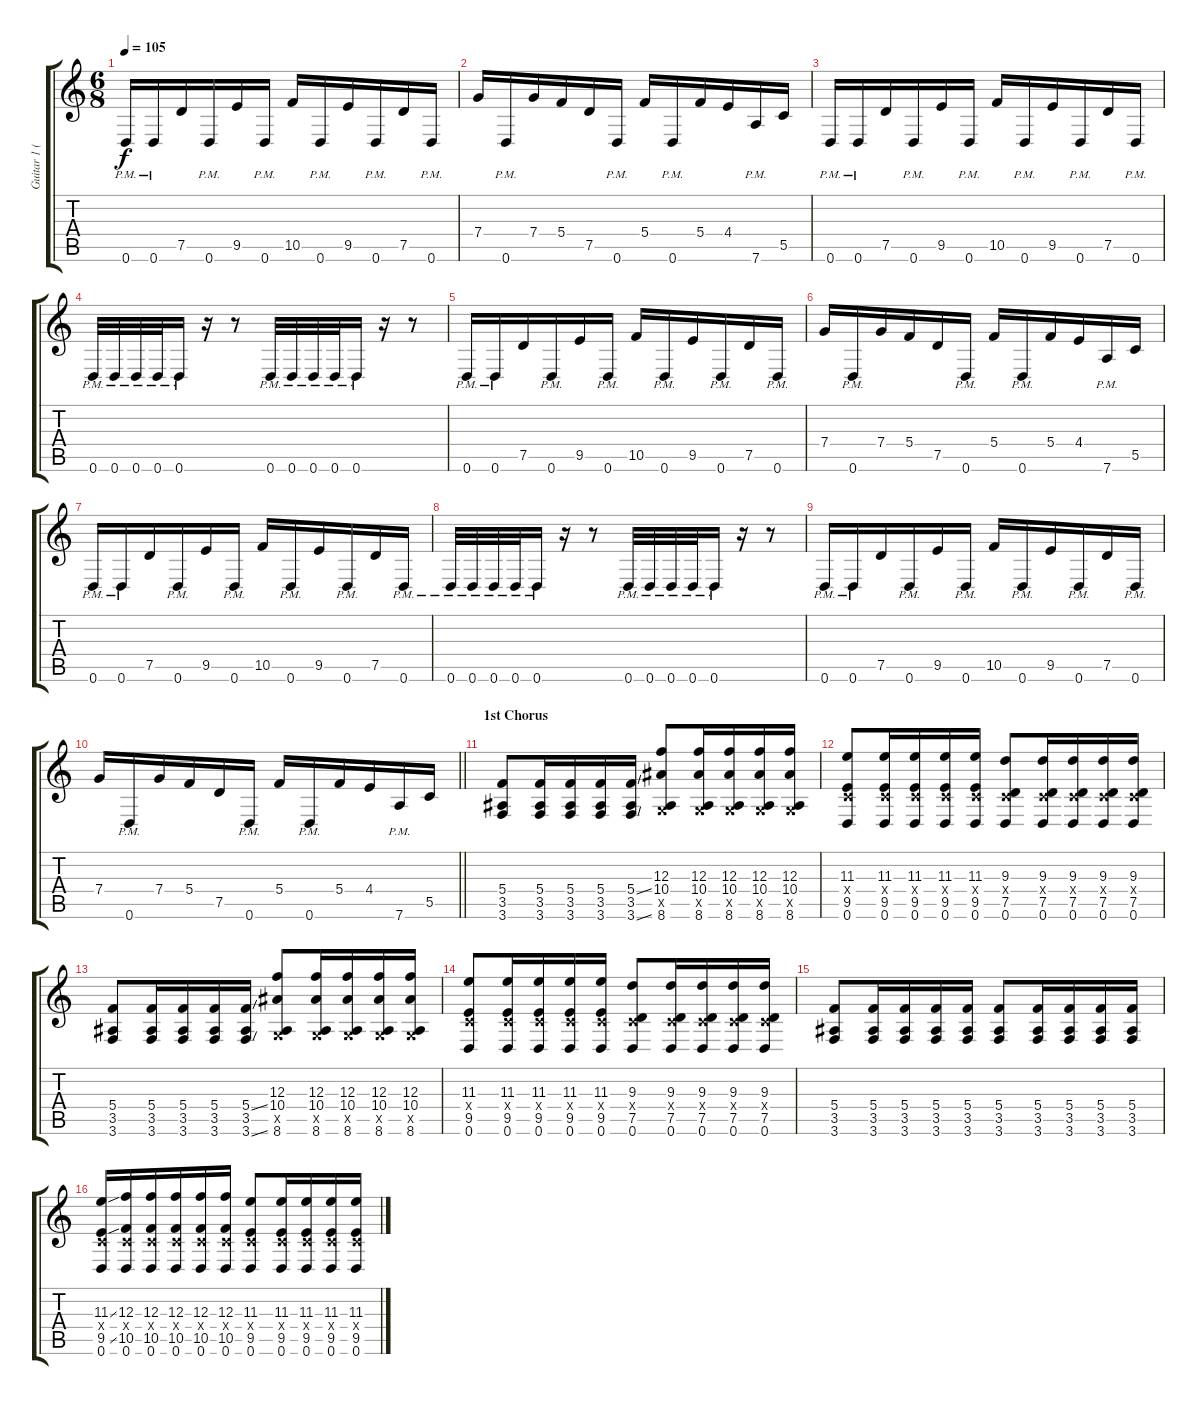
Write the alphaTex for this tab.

\track ("Guitar 1 (Rhythm)" "Guitar 1 (") {instrument distortionguitar}
\staff {score tabs}
\tuning (D4 A3 F3 C3 G2 D2) {hide}
\ts (6 8)
\tempo 105
\clef g2
\ks c
0.6{pm}.16{dy f} 0.6{pm}.16 7.5.16 0.6{pm}.16 9.5.16 0.6{pm}.16 10.5.16 0.6{pm}.16 9.5.16 0.6{pm}.16 7.5.16 0.6{pm}.16 |
7.4.16 0.6{pm}.16 7.4.16 5.4.16 7.5.16 0.6{pm}.16 5.4.16 0.6{pm}.16 5.4.16 4.4.16 7.6{pm}.16 5.5.16 |
0.6{pm}.16 0.6{pm}.16 7.5.16 0.6{pm}.16 9.5.16 0.6{pm}.16 10.5.16 0.6{pm}.16 9.5.16 0.6{pm}.16 7.5.16 0.6{pm}.16 |
0.6{pm}.32 0.6{pm}.32 0.6{pm}.32 0.6{pm}.32 0.6{pm}.16 r.16 r.8 0.6{pm}.32 0.6{pm}.32 0.6{pm}.32 0.6{pm}.32 0.6{pm}.16 r.16 r.8 |
0.6{pm}.16 0.6{pm}.16 7.5.16 0.6{pm}.16 9.5.16 0.6{pm}.16 10.5.16 0.6{pm}.16 9.5.16 0.6{pm}.16 7.5.16 0.6{pm}.16 |
7.4.16 0.6{pm}.16 7.4.16 5.4.16 7.5.16 0.6{pm}.16 5.4.16 0.6{pm}.16 5.4.16 4.4.16 7.6{pm}.16 5.5.16 |
0.6{pm}.16 0.6{pm}.16 7.5.16 0.6{pm}.16 9.5.16 0.6{pm}.16 10.5.16 0.6{pm}.16 9.5.16 0.6{pm}.16 7.5.16 0.6{pm}.16 |
0.6{pm}.32 0.6{pm}.32 0.6{pm}.32 0.6{pm}.32 0.6{pm}.16 r.16 r.8 0.6{pm}.32 0.6{pm}.32 0.6{pm}.32 0.6{pm}.32 0.6{pm}.16 r.16 r.8 |
0.6{pm}.16 0.6{pm}.16 7.5.16 0.6{pm}.16 9.5.16 0.6{pm}.16 10.5.16 0.6{pm}.16 9.5.16 0.6{pm}.16 7.5.16 0.6{pm}.16 |
\barLineRight lightlight
7.4.16 0.6{pm}.16 7.4.16 5.4.16 7.5.16 0.6{pm}.16 5.4.16 0.6{pm}.16 5.4.16 4.4.16 7.6{pm}.16 5.5.16 |
\section ("" "1st Chorus")
(5.4 3.5 3.6).8 (5.4 3.5 3.6).16 (5.4 3.5 3.6).16 (5.4 3.5 3.6).16 (5.4{ss} 3.5 3.6{ss}).16 (12.3 10.4 0.5{x} 8.6).8 (12.3 10.4 0.5{x} 8.6).16 (12.3 10.4 0.5{x} 8.6).16 (12.3 10.4 0.5{x} 8.6).16 (12.3 10.4 0.5{x} 8.6).16 |
(11.3 0.4{x} 9.5 0.6).8 (11.3 0.4{x} 9.5 0.6).16 (11.3 0.4{x} 9.5 0.6).16 (11.3 0.4{x} 9.5 0.6).16 (11.3 0.4{x} 9.5 0.6).16 (9.3 0.4{x} 7.5 0.6).8 (9.3 0.4{x} 7.5 0.6).16 (9.3 0.4{x} 7.5 0.6).16 (9.3 0.4{x} 7.5 0.6).16 (9.3 0.4{x} 7.5 0.6).16 |
(5.4 3.5 3.6).8 (5.4 3.5 3.6).16 (5.4 3.5 3.6).16 (5.4 3.5 3.6).16 (5.4{ss} 3.5 3.6{ss}).16 (12.3 10.4 0.5{x} 8.6).8 (12.3 10.4 0.5{x} 8.6).16 (12.3 10.4 0.5{x} 8.6).16 (12.3 10.4 0.5{x} 8.6).16 (12.3 10.4 0.5{x} 8.6).16 |
(11.3 0.4{x} 9.5 0.6).8 (11.3 0.4{x} 9.5 0.6).16 (11.3 0.4{x} 9.5 0.6).16 (11.3 0.4{x} 9.5 0.6).16 (11.3 0.4{x} 9.5 0.6).16 (9.3 0.4{x} 7.5 0.6).8 (9.3 0.4{x} 7.5 0.6).16 (9.3 0.4{x} 7.5 0.6).16 (9.3 0.4{x} 7.5 0.6).16 (9.3 0.4{x} 7.5 0.6).16 |
(5.4 3.5 3.6).8 (5.4 3.5 3.6).16 (5.4 3.5 3.6).16 (5.4 3.5 3.6).16 (5.4 3.5 3.6).16 (5.4 3.5 3.6).8 (5.4 3.5 3.6).16 (5.4 3.5 3.6).16 (5.4 3.5 3.6).16 (5.4 3.5 3.6).16 |
(11.3{ss} 0.4{x} 9.5{ss} 0.6).16 (12.3 0.4{x} 10.5 0.6).16 (12.3 0.4{x} 10.5 0.6).16 (12.3 0.4{x} 10.5 0.6).16 (12.3 0.4{x} 10.5 0.6).16 (12.3 0.4{x} 10.5 0.6).16 (11.3 0.4{x} 9.5 0.6).8 (11.3 0.4{x} 9.5 0.6).16 (11.3 0.4{x} 9.5 0.6).16 (11.3 0.4{x} 9.5 0.6).16 (11.3 0.4{x} 9.5 0.6).16
